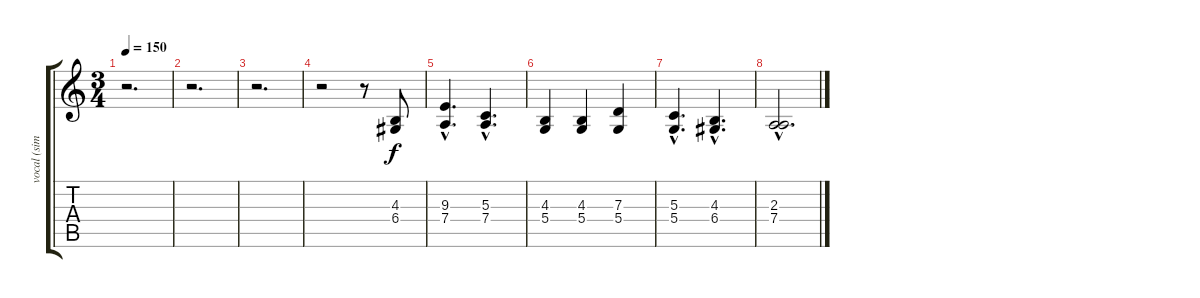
\track ("vocal (simulation)" "vocal (sim") {instrument voiceoohs}
\staff {score tabs}
\tuning (E4 B3 G3 D3 A2 E2) {hide}
\ts (3 4)
\tempo 150
\clef g2
\ks c
r.2{d dy f} |
r.2{d} |
r.2{d} |
r.2 r.8 (4.3 6.4).8 |
(9.3{hac} 7.4{hac}).4{d} (5.3{hac} 7.4{hac}).4{d} |
(4.3 5.4).4 (4.3 5.4).4 (7.3 5.4).4 |
(5.3{hac} 5.4{hac}).4{d} (4.3{hac} 6.4{hac}).4{d} |
(2.3{hac} 7.4{hac}).2{d}
